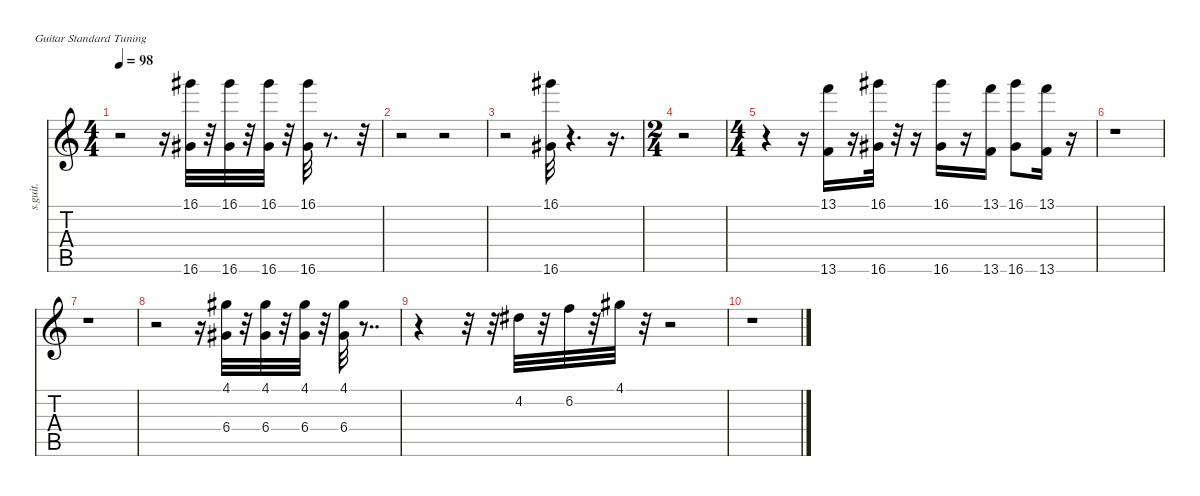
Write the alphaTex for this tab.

\defaultSystemsLayout 4
\hideDynamics
\bracketExtendMode nobrackets
\track ("" "s.guit.") {instrument brasssection}
\staff {score tabs}
\tuning (E4 B3 G3 D3 A2 E2)
\displaytranspose 12
\ts (4 4)
\tempo 98
\clef g2
\ks c
r.2{dy mf} r.16 (16.1{acc #} 16.6{acc #}).32{dy ff} r.32 (16.1{acc #} 16.6{acc #}).32{dy f} r.32 (16.1{acc #} 16.6{acc #}).32{dy p} r.32 (16.1{acc #} 16.6{acc #}).32{dy ff} r.8{d} r.32 |
r.2 r.2 |
r.2 (16.1{acc #} 16.6{acc #}).32 r.4{d} r.16{d} |
\ts (2 4)
\beaming (8 2 2 2 2)
r.2 |
\ts (4 4)
\beaming (8 2 2 2 2)
r.4 r.16 (13.1 13.6).16{dy mp} r.16 (16.1{acc #} 16.6{acc #}).32{dy f} r.32 r.16 (16.1{acc #} 16.6{acc #}).16{dy ff} r.16 (13.1 13.6).16{dy mp} (16.1{acc #} 16.6{acc #}).8{dy ff} (13.1 13.6).16{dy mp} r.16 |
r.1 |
r.1 |
r.2 r.16 (4.1{acc #} 6.4{acc #}).32{dy ff} r.32 (4.1{acc #} 6.4{acc #}).32{dy f} r.32 (4.1{acc #} 6.4{acc #}).32 r.32 (4.1{acc #} 6.4{acc #}).32{dy ff} r.8{dd} |
r.4 r.32 r.32 4.2{acc #}.32 r.32 6.2.32{dy f} r.32 4.1{acc #}.32{dy ff} r.32 r.2 |
r.1
